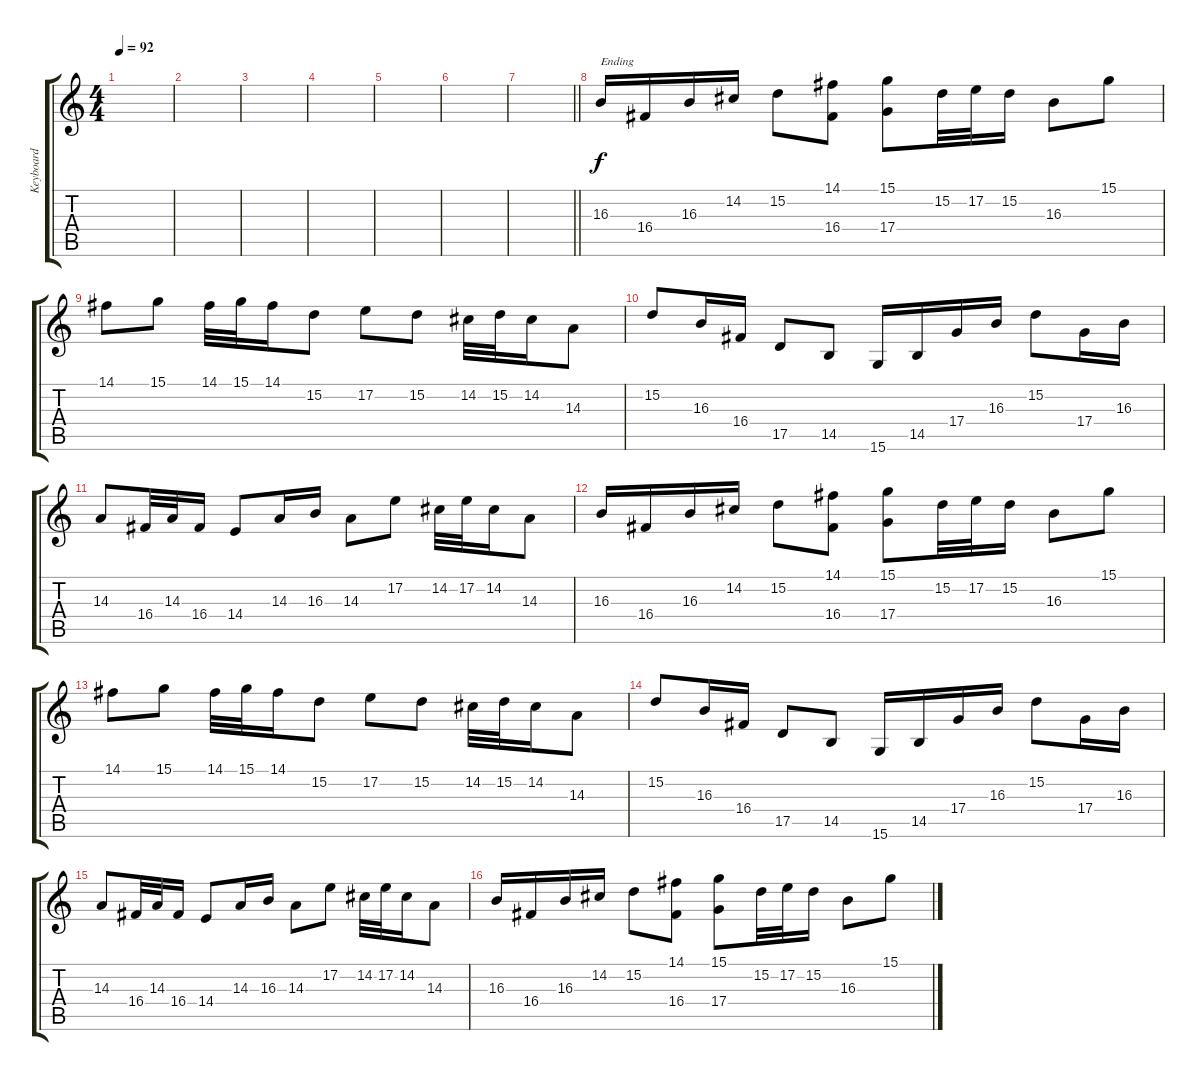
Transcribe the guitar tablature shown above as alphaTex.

\track ("Keyboard" "Keyboard") {instrument drawbarorgan}
\staff {score tabs}
\tuning (E4 B3 G3 D3 A2 E2) {hide}
\ts (4 4)
\tempo 92
\clef g2
\ks c
|
|
|
|
|
|
\barLineRight lightlight
|
16.3.16{txt "Ending"} 16.4.16 16.3.16 14.2.16 15.2.8 (14.1 16.4).8 (15.1 17.4).8 15.2.32 17.2.32 15.2.16 16.3.8 15.1.8 |
14.1.8 15.1.8 14.1.32 15.1.32 14.1.16 15.2.8 17.2.8 15.2.8 14.2.32 15.2.32 14.2.16 14.3.8 |
15.2.8 16.3.16 16.4.16 17.5.8 14.5.8 15.6.16 14.5.16 17.4.16 16.3.16 15.2.8 17.4.16 16.3.16 |
14.3.8 16.4.32 14.3.32 16.4.16 14.4.8 14.3.16 16.3.16 14.3.8 17.2.8 14.2.32 17.2.32 14.2.16 14.3.8 |
16.3.16 16.4.16 16.3.16 14.2.16 15.2.8 (14.1 16.4).8 (15.1 17.4).8 15.2.32 17.2.32 15.2.16 16.3.8 15.1.8 |
14.1.8 15.1.8 14.1.32 15.1.32 14.1.16 15.2.8 17.2.8 15.2.8 14.2.32 15.2.32 14.2.16 14.3.8 |
15.2.8 16.3.16 16.4.16 17.5.8 14.5.8 15.6.16 14.5.16 17.4.16 16.3.16 15.2.8 17.4.16 16.3.16 |
14.3.8 16.4.32 14.3.32 16.4.16 14.4.8 14.3.16 16.3.16 14.3.8 17.2.8 14.2.32 17.2.32 14.2.16 14.3.8 |
16.3.16 16.4.16 16.3.16 14.2.16 15.2.8 (14.1 16.4).8 (15.1 17.4).8 15.2.32 17.2.32 15.2.16 16.3.8 15.1.8
